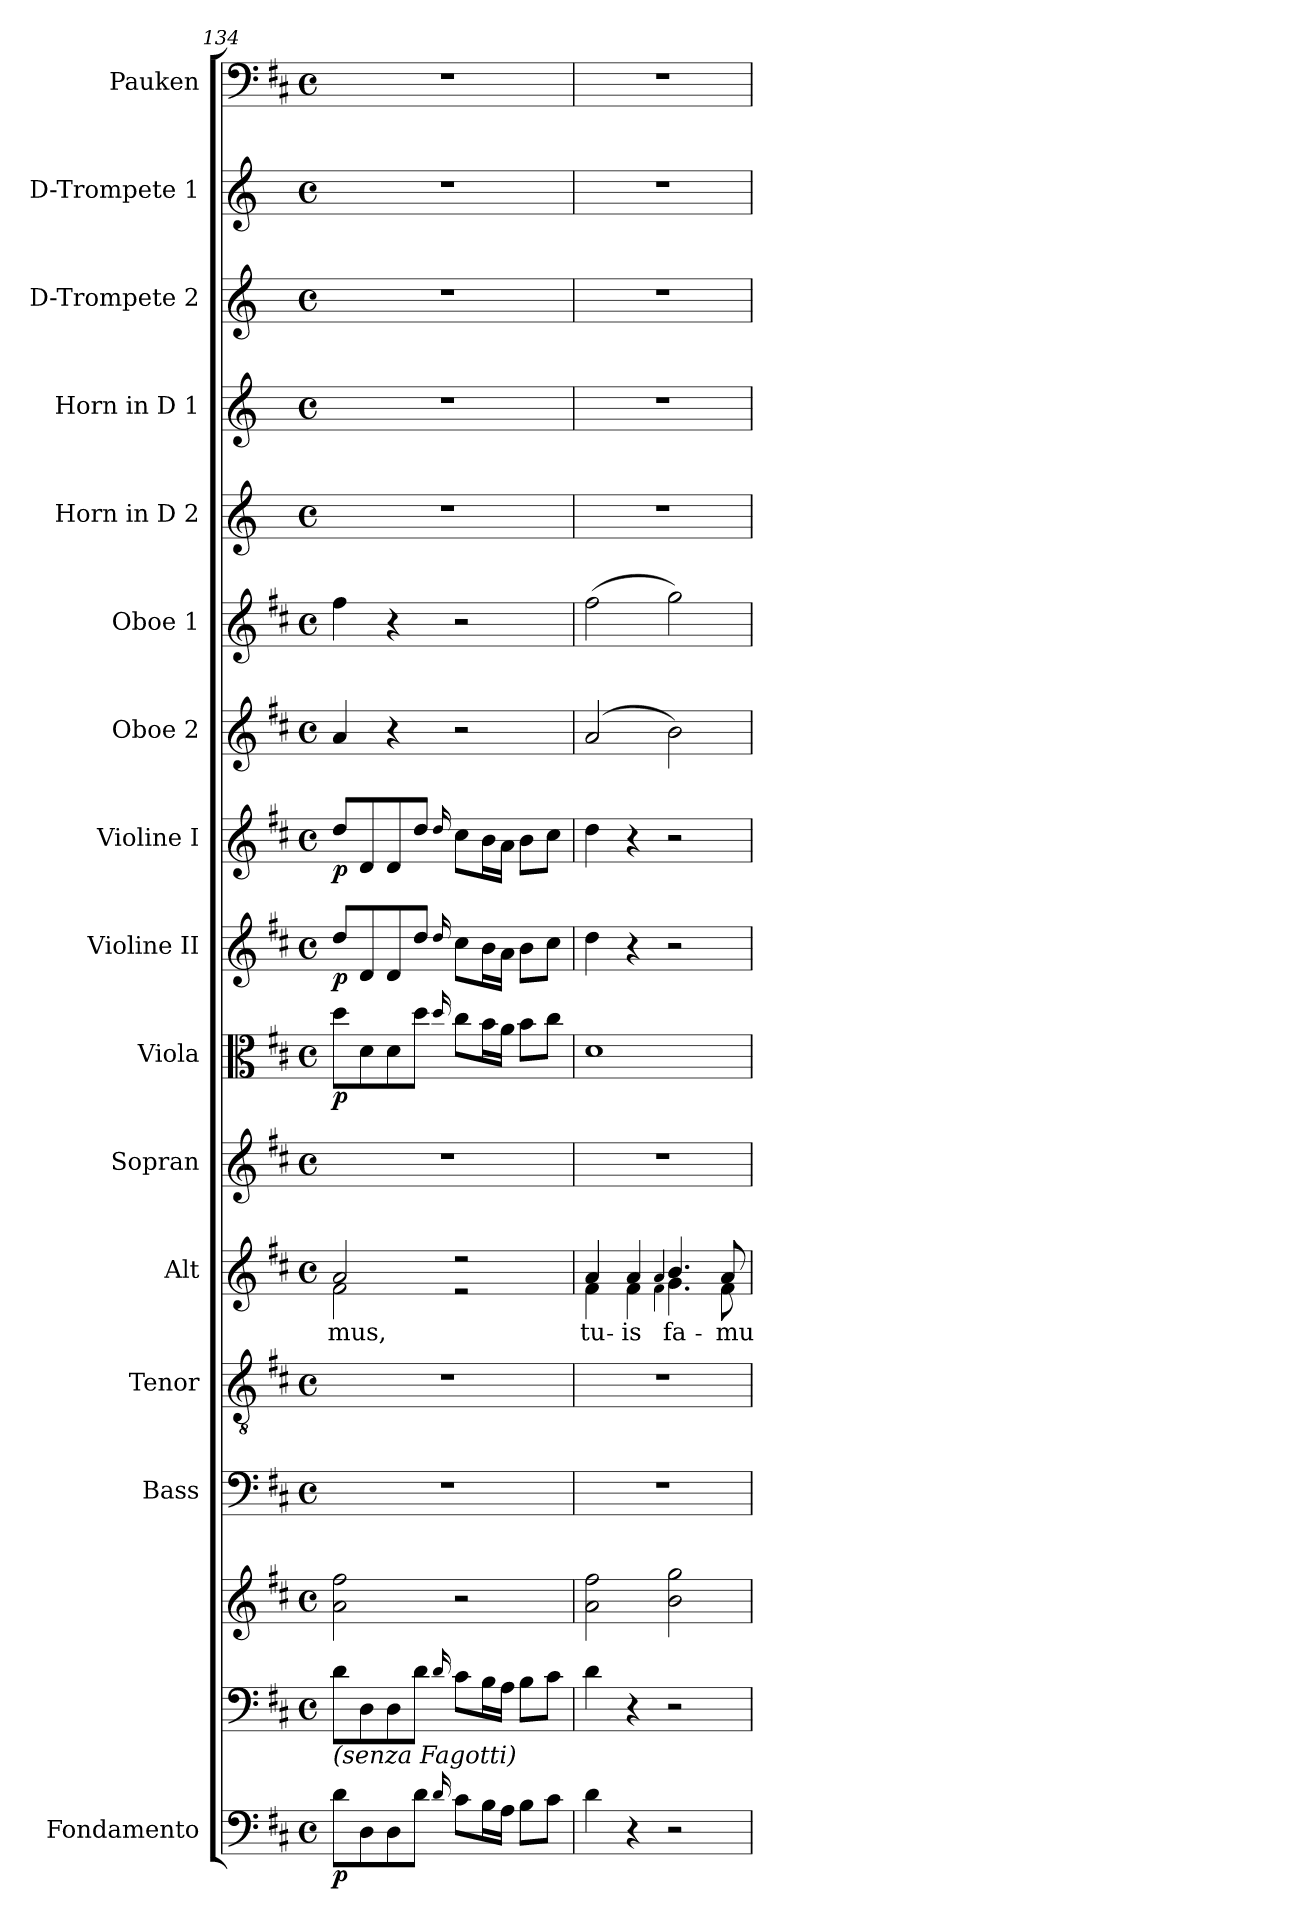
**kern	**dynam	**kern	**kern	**kern	**kern	**kern	**text	**kern	**kern	**dynam	**kern	**dynam	**kern	**dynam	**kern	**kern	**kern	**kern	**kern	**kern	**kern
*part16	*part16	*part15	*part15	*part14	*part13	*part12	*part12	*part11	*part10	*part10	*part9	*part9	*part8	*part8	*part7	*part6	*part5	*part4	*part3	*part2	*part1
*staff17	*staff17	*staff16	*staff15	*staff14	*staff13	*staff12	*staff12	*staff11	*staff10	*staff10	*staff9	*staff9	*staff8	*staff8	*staff7	*staff6	*staff5	*staff4	*staff3	*staff2	*staff1
*I"Fondamento	*	*	*	*I"Bass	*I"Tenor	*I"Alt	*	*I"Sopran	*I"Viola	*	*I"Violine II	*	*I"Violine I	*	*I"Oboe 2	*I"Oboe 1	*I"Horn in D 2	*I"Horn in D 1	*I"D-Trompete 2	*I"D-Trompete 1	*I"Pauken
*I'F.	*	*	*	*I'B.	*I'T.	*I'A.	*	*I'S.	*I'Vla.	*	*I'Vl. II	*	*I'Vl. I	*	*I'Ob. 2	*I'Ob. 1	*	*	*I'D Trp. 2	*I'D Trp. 1	*I'Pk.
*clefF4	*	*clefF4	*clefG2	*clefF4	*clefGv2	*clefG2	*	*clefG2	*clefC3	*	*clefG2	*	*clefG2	*	*clefG2	*clefG2	*clefG2	*clefG2	*clefG2	*clefG2	*clefF4
*ITrd7c12	*	*	*	*	*	*	*	*	*	*	*	*	*	*	*	*	*ITrd6c10	*ITrd6c10	*ITrd-1c-2	*ITrd-1c-2	*
*k[f#c#]	*	*k[f#c#]	*k[f#c#]	*k[f#c#]	*k[f#c#]	*k[f#c#]	*	*k[f#c#]	*k[f#c#]	*	*k[f#c#]	*	*k[f#c#]	*	*k[f#c#]	*k[f#c#]	*k[f#c#]	*k[f#c#]	*k[f#c#]	*k[f#c#]	*k[f#c#]
*D:	*	*D:	*D:	*D:	*D:	*D:	*	*D:	*D:	*	*D:	*	*D:	*	*D:	*D:	*D:	*D:	*D:	*D:	*D:
*M4/4	*	*M4/4	*M4/4	*M4/4	*M4/4	*M4/4	*	*M4/4	*M4/4	*	*M4/4	*	*M4/4	*	*M4/4	*M4/4	*M4/4	*M4/4	*M4/4	*M4/4	*M4/4
*met(c)	*	*met(c)	*met(c)	*met(c)	*met(c)	*met(c)	*	*met(c)	*met(c)	*	*met(c)	*	*met(c)	*	*met(c)	*met(c)	*met(c)	*met(c)	*met(c)	*met(c)	*met(c)
=134	=134	=134	=134	=134	=134	=134	=134	=134	=134	=134	=134	=134	=134	=134	=134	=134	=134	=134	=134	=134	=134
!LO:TX:a:i:t=(senza Fagotti)	!	!	!	!	!	!	!	!	!	!	!	!	!	!	!	!	!	!	!	!	!
!	!LO:DY:b	!	!	!	!	!	!LO:LY:b	!	!	!LO:DY:b	!	!LO:DY:b	!	!LO:DY:b	!	!	!	!	!	!	!
*	*	*	*	*	*	*^	*	*	*	*	*	*	*	*	*	*	*	*	*	*	*
8D\L	p	8d\L	2a\ 2ff#\	1r	1r	2a/	2f#\	-mus,	1r	8dd\L	p	8dd/L	p	8dd/L	p	4a/	4ff#\	1r	1r	1r	1r	1r
8DD\	.	8D\	.	.	.	.	.	.	.	8d\	.	8d/	.	8d/	.	.	.	.	.	.	.	.
8DD\	.	8D\	.	.	.	.	.	.	.	8d\	.	8d/	.	8d/	.	4r	4r	.	.	.	.	.
8D\J	.	8d\J	.	.	.	.	.	.	.	8dd\J	.	8dd/J	.	8dd/J	.	.	.	.	.	.	.	.
16qqD/	.	16qqd/	.	.	.	.	.	.	.	16qqdd/	.	16qqdd/	.	16qqdd/	.	.	.	.	.	.	.	.
8C#\L	.	8c#\L	2r	.	.	2r	2r	.	.	8cc#\L	.	8cc#\L	.	8cc#\L	.	2r	2r	.	.	.	.	.
16BB\L	.	16B\L	.	.	.	.	.	.	.	16b\L	.	16b\L	.	16b\L	.	.	.	.	.	.	.	.
16AA\JJ	.	16A\JJ	.	.	.	.	.	.	.	16a\JJ	.	16a\JJ	.	16a\JJ	.	.	.	.	.	.	.	.
8BB\L	.	8B\L	.	.	.	.	.	.	.	8b\L	.	8b\L	.	8b\L	.	.	.	.	.	.	.	.
8C#\J	.	8c#\J	.	.	.	.	.	.	.	8cc#\J	.	8cc#\J	.	8cc#\J	.	.	.	.	.	.	.	.
=135	=135	=135	=135	=135	=135	=135	=135	=135	=135	=135	=135	=135	=135	=135	=135	=135	=135	=135	=135	=135	=135	=135
!	!	!	!	!	!	!	!	!LO:LY:b	!	!	!	!	!	!	!	!	!	!	!	!	!	!
4D\	.	4d\	2a\ 2ff#\	1r	1r	4a/	4f#\	tu-	1r	1d	.	4dd\	.	4dd\	.	(2a/	(>2ff#\	1r	1r	1r	1r	1r
!	!	!	!	!	!	!	!	!LO:LY:b	!	!	!	!	!	!	!	!	!	!	!	!	!	!
4r	.	4r	.	.	.	4a/	4f#\	-is	.	.	.	4r	.	4r	.	.	.	.	.	.	.	.
.	.	.	.	.	.	4qqa/	4qqf#\	.	.	.	.	.	.	.	.	.	.	.	.	.	.	.
!	!	!	!	!	!	!	!	!LO:LY:b	!	!	!	!	!	!	!	!	!	!	!	!	!	!
2r	.	2r	2b\ 2gg\	.	.	4.b/	4.g\	fa-	.	.	.	2r	.	2r	.	2b\)	2gg\)	.	.	.	.	.
!	!	!	!	!	!	!	!	!LO:LY:b	!	!	!	!	!	!	!	!	!	!	!	!	!	!
.	.	.	.	.	.	8a/	8f#\	-mu-	.	.	.	.	.	.	.	.	.	.	.	.	.	.
*	*	*	*	*	*	*v	*v	*	*	*	*	*	*	*	*	*	*	*	*	*	*	*
=	=	=	=	=	=	=	=	=	=	=	=	=	=	=	=	=	=	=	=	=	=
*-	*-	*-	*-	*-	*-	*-	*-	*-	*-	*-	*-	*-	*-	*-	*-	*-	*-	*-	*-	*-	*-
